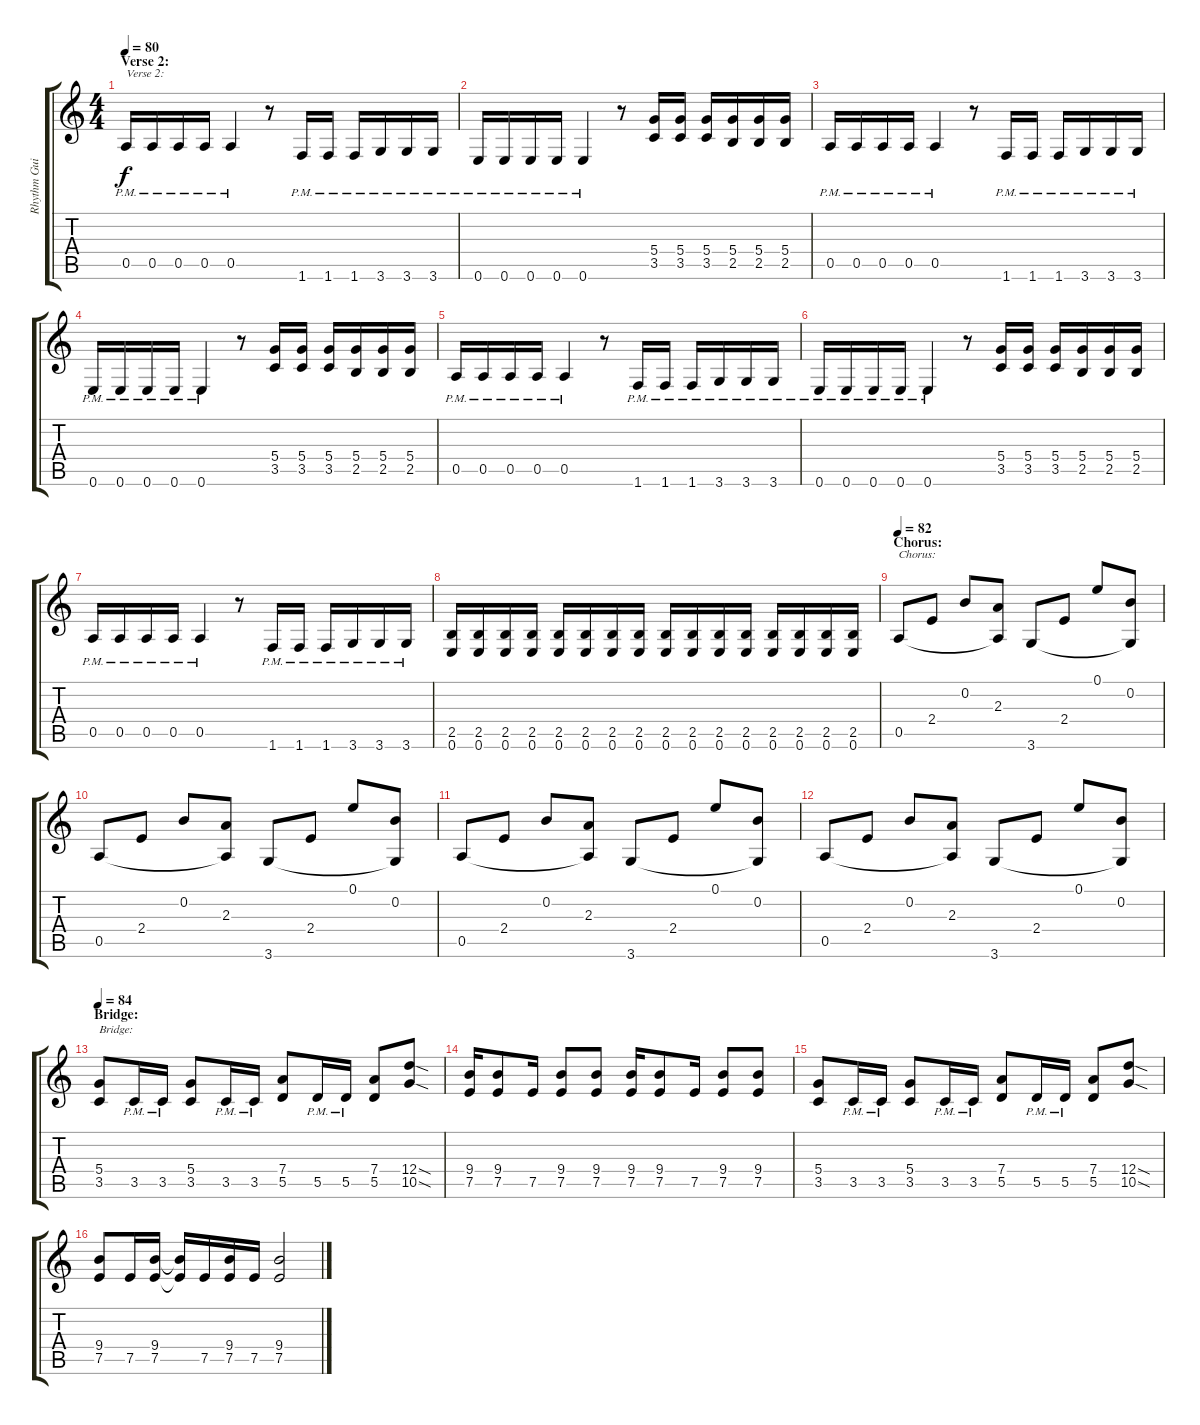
\track ("Rhythm Guitar 1" "Rhythm Gui") {instrument distortionguitar}
\staff {score tabs}
\tuning (E4 B3 G3 D3 A2 E2) {hide}
\ts (4 4)
\section ("" "Verse 2:")
\tempo 80
\clef g2
\ks c
0.5{pm}.16{txt "Verse 2:" dy f} 0.5{pm}.16 0.5{pm}.16 0.5{pm}.16 0.5{pm}.4 r.8 1.6{pm}.16 1.6{pm}.16 1.6{pm}.16 3.6{pm}.16 3.6{pm}.16 3.6{pm}.16 |
0.6{pm}.16 0.6{pm}.16 0.6{pm}.16 0.6{pm}.16 0.6{pm}.4 r.8 (5.4 3.5).16 (5.4 3.5).16 (5.4 3.5).16 (5.4 2.5).16 (5.4 2.5).16 (5.4 2.5).16 |
0.5{pm}.16 0.5{pm}.16 0.5{pm}.16 0.5{pm}.16 0.5{pm}.4 r.8 1.6{pm}.16 1.6{pm}.16 1.6{pm}.16 3.6{pm}.16 3.6{pm}.16 3.6{pm}.16 |
0.6{pm}.16 0.6{pm}.16 0.6{pm}.16 0.6{pm}.16 0.6{pm}.4 r.8 (5.4 3.5).16 (5.4 3.5).16 (5.4 3.5).16 (5.4 2.5).16 (5.4 2.5).16 (5.4 2.5).16 |
0.5{pm}.16 0.5{pm}.16 0.5{pm}.16 0.5{pm}.16 0.5{pm}.4 r.8 1.6{pm}.16 1.6{pm}.16 1.6{pm}.16 3.6{pm}.16 3.6{pm}.16 3.6{pm}.16 |
0.6{pm}.16 0.6{pm}.16 0.6{pm}.16 0.6{pm}.16 0.6{pm}.4 r.8 (5.4 3.5).16 (5.4 3.5).16 (5.4 3.5).16 (5.4 2.5).16 (5.4 2.5).16 (5.4 2.5).16 |
0.5{pm}.16 0.5{pm}.16 0.5{pm}.16 0.5{pm}.16 0.5{pm}.4 r.8 1.6{pm}.16 1.6{pm}.16 1.6{pm}.16 3.6{pm}.16 3.6{pm}.16 3.6{pm}.16 |
(2.5 0.6).16 (2.5 0.6).16 (2.5 0.6).16 (2.5 0.6).16 (2.5 0.6).16 (2.5 0.6).16 (2.5 0.6).16 (2.5 0.6).16 (2.5 0.6).16 (2.5 0.6).16 (2.5 0.6).16 (2.5 0.6).16 (2.5 0.6).16 (2.5 0.6).16 (2.5 0.6).16 (2.5 0.6).16 |
\section ("" "Chorus:")
\tempo 82
0.5.8{txt "Chorus:"} 2.4.8 0.2.8 (2.3 0.5{t}).8 3.6.8 2.4.8 0.1.8 (0.2 3.6{t}).8 |
0.5.8 2.4.8 0.2.8 (2.3 0.5{t}).8 3.6.8 2.4.8 0.1.8 (0.2 3.6{t}).8 |
0.5.8 2.4.8 0.2.8 (2.3 0.5{t}).8 3.6.8 2.4.8 0.1.8 (0.2 3.6{t}).8 |
0.5.8 2.4.8 0.2.8 (2.3 0.5{t}).8 3.6.8 2.4.8 0.1.8 (0.2 3.6{t}).8 |
\section ("" "Bridge:")
\tempo 84
(5.4 3.5).8{txt "Bridge:"} 3.5{pm}.16 3.5{pm}.16 (5.4 3.5).8 3.5{pm}.16 3.5{pm}.16 (7.4 5.5).8 5.5{pm}.16 5.5{pm}.16 (7.4 5.5).8 (12.4{sod} 10.5{sod}).8 |
(9.4 7.5).16 (9.4 7.5).8 7.5.16 (9.4 7.5).8 (9.4 7.5).8 (9.4 7.5).16 (9.4 7.5).8 7.5.16 (9.4 7.5).8 (9.4 7.5).8 |
(5.4 3.5).8 3.5{pm}.16 3.5{pm}.16 (5.4 3.5).8 3.5{pm}.16 3.5{pm}.16 (7.4 5.5).8 5.5{pm}.16 5.5{pm}.16 (7.4 5.5).8 (12.4{sod} 10.5{sod}).8 |
(9.4 7.5).8 7.5.16 (9.4 7.5).16 (9.4{t} 7.5{t}).16 7.5.16 (9.4 7.5).16 7.5.16 (9.4 7.5).2
